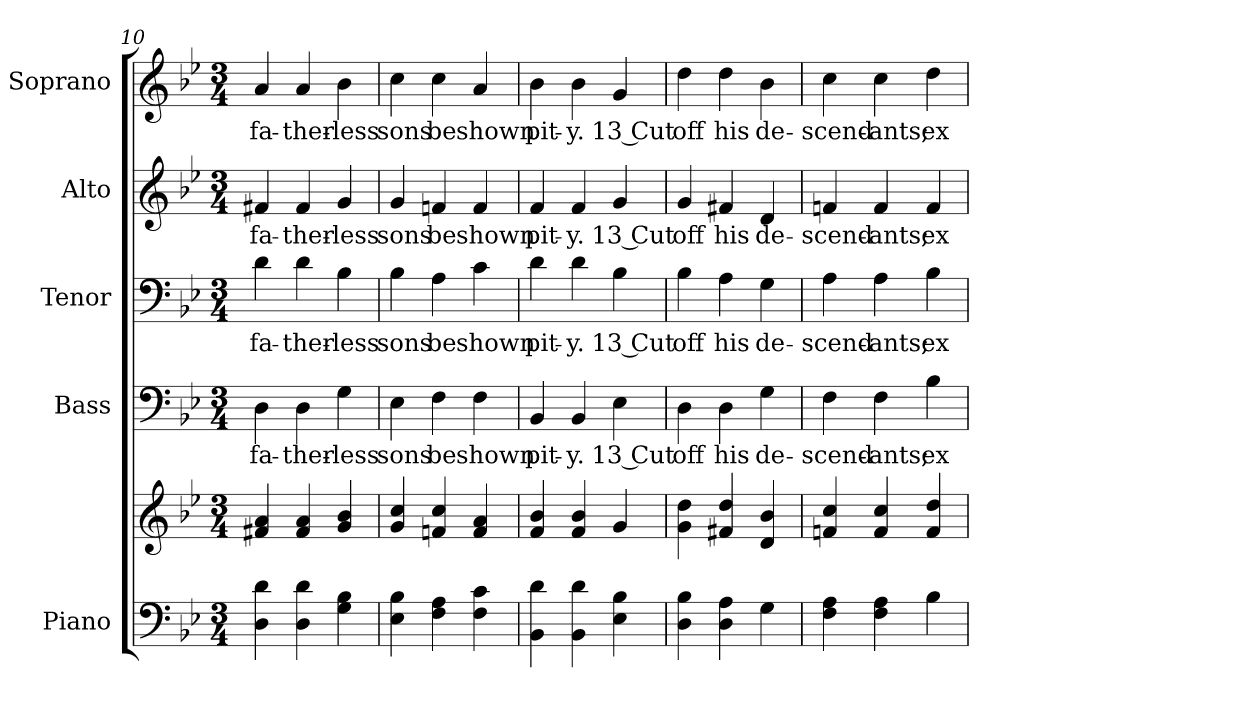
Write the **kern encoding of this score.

**kern	**kern	**kern	**text	**kern	**text	**kern	**text	**kern	**text
*part5	*part5	*part4	*part4	*part3	*part3	*part2	*part2	*part1	*part1
*staff6	*staff5	*staff4	*staff4	*staff3	*staff3	*staff2	*staff2	*staff1	*staff1
*I"Piano	*	*I"Bass	*	*I"Tenor	*	*I"Alto	*	*I"Soprano	*
*I'Pno.	*	*I'B.	*	*I'T.	*	*I'A.	*	*I'S.	*
*clefF4	*clefG2	*clefF4	*	*clefF4	*	*clefG2	*	*clefG2	*
*k[b-e-]	*k[b-e-]	*k[b-e-]	*	*k[b-e-]	*	*k[b-e-]	*	*k[b-e-]	*
*B-:	*B-:	*B-:	*	*B-:	*	*B-:	*	*B-:	*
*M3/4	*M3/4	*M3/4	*	*M3/4	*	*M3/4	*	*M3/4	*
=10	=10	=10	=10	=10	=10	=10	=10	=10	=10
!	!	!	!LO:LY:b:color=#000000	!	!	!	!	!	!
!	!	!	!	!	!LO:LY:b:color=#000000	!	!	!	!
!	!	!	!	!	!	!	!LO:LY:b:color=#000000	!	!
!	!	!	!	!	!	!	!	!	!LO:LY:b:color=#000000
4Di\ 4di	4f#Xi/ 4ai	4Di\	fa-	4di\	fa-	4f#Xi/	fa-	4ai/	fa-
!	!	!	!LO:LY:b:color=#000000	!	!	!	!	!	!
!	!	!	!	!	!LO:LY:b:color=#000000	!	!	!	!
!	!	!	!	!	!	!	!LO:LY:b:color=#000000	!	!
!	!	!	!	!	!	!	!	!	!LO:LY:b:color=#000000
4Di\ 4di	4f#i/ 4ai	4Di\	-ther-	4di\	-ther-	4f#i/	-ther-	4ai/	-ther-
!	!	!	!LO:LY:b:color=#000000	!	!	!	!	!	!
!	!	!	!	!	!LO:LY:b:color=#000000	!	!	!	!
!	!	!	!	!	!	!	!LO:LY:b:color=#000000	!	!
!	!	!	!	!	!	!	!	!	!LO:LY:b:color=#000000
4Gi\ 4B-i	4gi/ 4b-i	4Gi\	-less	4B-i\	-less	4gi/	-less	4b-i\	-less
=11	=11	=11	=11	=11	=11	=11	=11	=11	=11
!	!	!	!LO:LY:b:color=#000000	!	!	!	!	!	!
!	!	!	!	!	!LO:LY:b:color=#000000	!	!	!	!
!	!	!	!	!	!	!	!LO:LY:b:color=#000000	!	!
!	!	!	!	!	!	!	!	!	!LO:LY:b:color=#000000
4E-i\ 4B-i	4gi/ 4cci	4E-i\	sons	4B-i\	sons	4gi/	sons	4cci\	sons
!	!	!	!LO:LY:b:color=#000000	!	!	!	!	!	!
!	!	!	!	!	!LO:LY:b:color=#000000	!	!	!	!
!	!	!	!	!	!	!	!LO:LY:b:color=#000000	!	!
!	!	!	!	!	!	!	!	!	!LO:LY:b:color=#000000
4Fi\ 4Ai	4fni/ 4cci	4Fi\	be	4Ai\	be	4fni/	be	4cci\	be
!	!	!	!LO:LY:b:color=#000000	!	!	!	!	!	!
!	!	!	!	!	!LO:LY:b:color=#000000	!	!	!	!
!	!	!	!	!	!	!	!LO:LY:b:color=#000000	!	!
!	!	!	!	!	!	!	!	!	!LO:LY:b:color=#000000
4Fi\ 4ci	4fi/ 4ai	4Fi\	shown	4ci\	shown	4fi/	shown	4ai/	shown
=12	=12	=12	=12	=12	=12	=12	=12	=12	=12
!	!	!	!LO:LY:b:color=#000000	!	!	!	!	!	!
!	!	!	!	!	!LO:LY:b:color=#000000	!	!	!	!
!	!	!	!	!	!	!	!LO:LY:b:color=#000000	!	!
!	!	!	!	!	!	!	!	!	!LO:LY:b:color=#000000
4BB-i\ 4di	4fi/ 4b-i	4BB-i/	pit-	4di\	pit-	4fi/	pit-	4b-i\	pit-
!	!	!	!LO:LY:b:color=#000000	!	!	!	!	!	!
!	!	!	!	!	!LO:LY:b:color=#000000	!	!	!	!
!	!	!	!	!	!	!	!LO:LY:b:color=#000000	!	!
!	!	!	!	!	!	!	!	!	!LO:LY:b:color=#000000
4BB-i\ 4di	4fi/ 4b-i	4BB-i/	-y.	4di\	-y.	4fi/	-y.	4b-i\	-y.
!	!	!	!LO:LY:b:color=#000000	!	!	!	!	!	!
!	!	!	!	!	!LO:LY:b:color=#000000	!	!	!	!
!	!	!	!	!	!	!	!LO:LY:b:color=#000000	!	!
!	!	!	!	!	!	!	!	!	!LO:LY:b:color=#000000
4E-i\ 4B-i	4gi/	4E-i\	13 Cut	4B-i\	13 Cut	4gi/	13 Cut	4gi/	13 Cut
!!LO:LB:g=z
=13	=13	=13	=13	=13	=13	=13	=13	=13	=13
!	!	!	!LO:LY:b:color=#000000	!	!	!	!	!	!
!	!	!	!	!	!LO:LY:b:color=#000000	!	!	!	!
!	!	!	!	!	!	!	!LO:LY:b:color=#000000	!	!
!	!	!	!	!	!	!	!	!	!LO:LY:b:color=#000000
4Di\ 4B-i	4gi\ 4ddi	4Di\	off	4B-i\	off	4gi/	off	4ddi\	off
!	!	!	!LO:LY:b:color=#000000	!	!	!	!	!	!
!	!	!	!	!	!LO:LY:b:color=#000000	!	!	!	!
!	!	!	!	!	!	!	!LO:LY:b:color=#000000	!	!
!	!	!	!	!	!	!	!	!	!LO:LY:b:color=#000000
4Di\ 4Ai	4f#Xi/ 4ddi	4Di\	his	4Ai\	his	4f#Xi/	his	4ddi\	his
!	!	!	!LO:LY:b:color=#000000	!	!	!	!	!	!
!	!	!	!	!	!LO:LY:b:color=#000000	!	!	!	!
!	!	!	!	!	!	!	!LO:LY:b:color=#000000	!	!
!	!	!	!	!	!	!	!	!	!LO:LY:b:color=#000000
4Gi\	4di/ 4b-i	4Gi\	de-	4Gi\	de-	4di/	de-	4b-i\	de-
=14	=14	=14	=14	=14	=14	=14	=14	=14	=14
!	!	!	!LO:LY:b:color=#000000	!	!	!	!	!	!
!	!	!	!	!	!LO:LY:b:color=#000000	!	!	!	!
!	!	!	!	!	!	!	!LO:LY:b:color=#000000	!	!
!	!	!	!	!	!	!	!	!	!LO:LY:b:color=#000000
4Fi\ 4Ai	4fni/ 4cci	4Fi\	-scend-	4Ai\	-scend-	4fni/	-scend-	4cci\	-scend-
!	!	!	!LO:LY:b:color=#000000	!	!	!	!	!	!
!	!	!	!	!	!LO:LY:b:color=#000000	!	!	!	!
!	!	!	!	!	!	!	!LO:LY:b:color=#000000	!	!
!	!	!	!	!	!	!	!	!	!LO:LY:b:color=#000000
4Fi\ 4Ai	4fi/ 4cci	4Fi\	-ants;	4Ai\	-ants;	4fi/	-ants;	4cci\	-ants;
!	!	!	!LO:LY:b:color=#000000	!	!	!	!	!	!
!	!	!	!	!	!LO:LY:b:color=#000000	!	!	!	!
!	!	!	!	!	!	!	!LO:LY:b:color=#000000	!	!
!	!	!	!	!	!	!	!	!	!LO:LY:b:color=#000000
4B-i\	4fi/ 4ddi	4B-i\	ex	4B-i\	ex	4fi/	ex	4ddi\	ex
=	=	=	=	=	=	=	=	=	=
*-	*-	*-	*-	*-	*-	*-	*-	*-	*-
